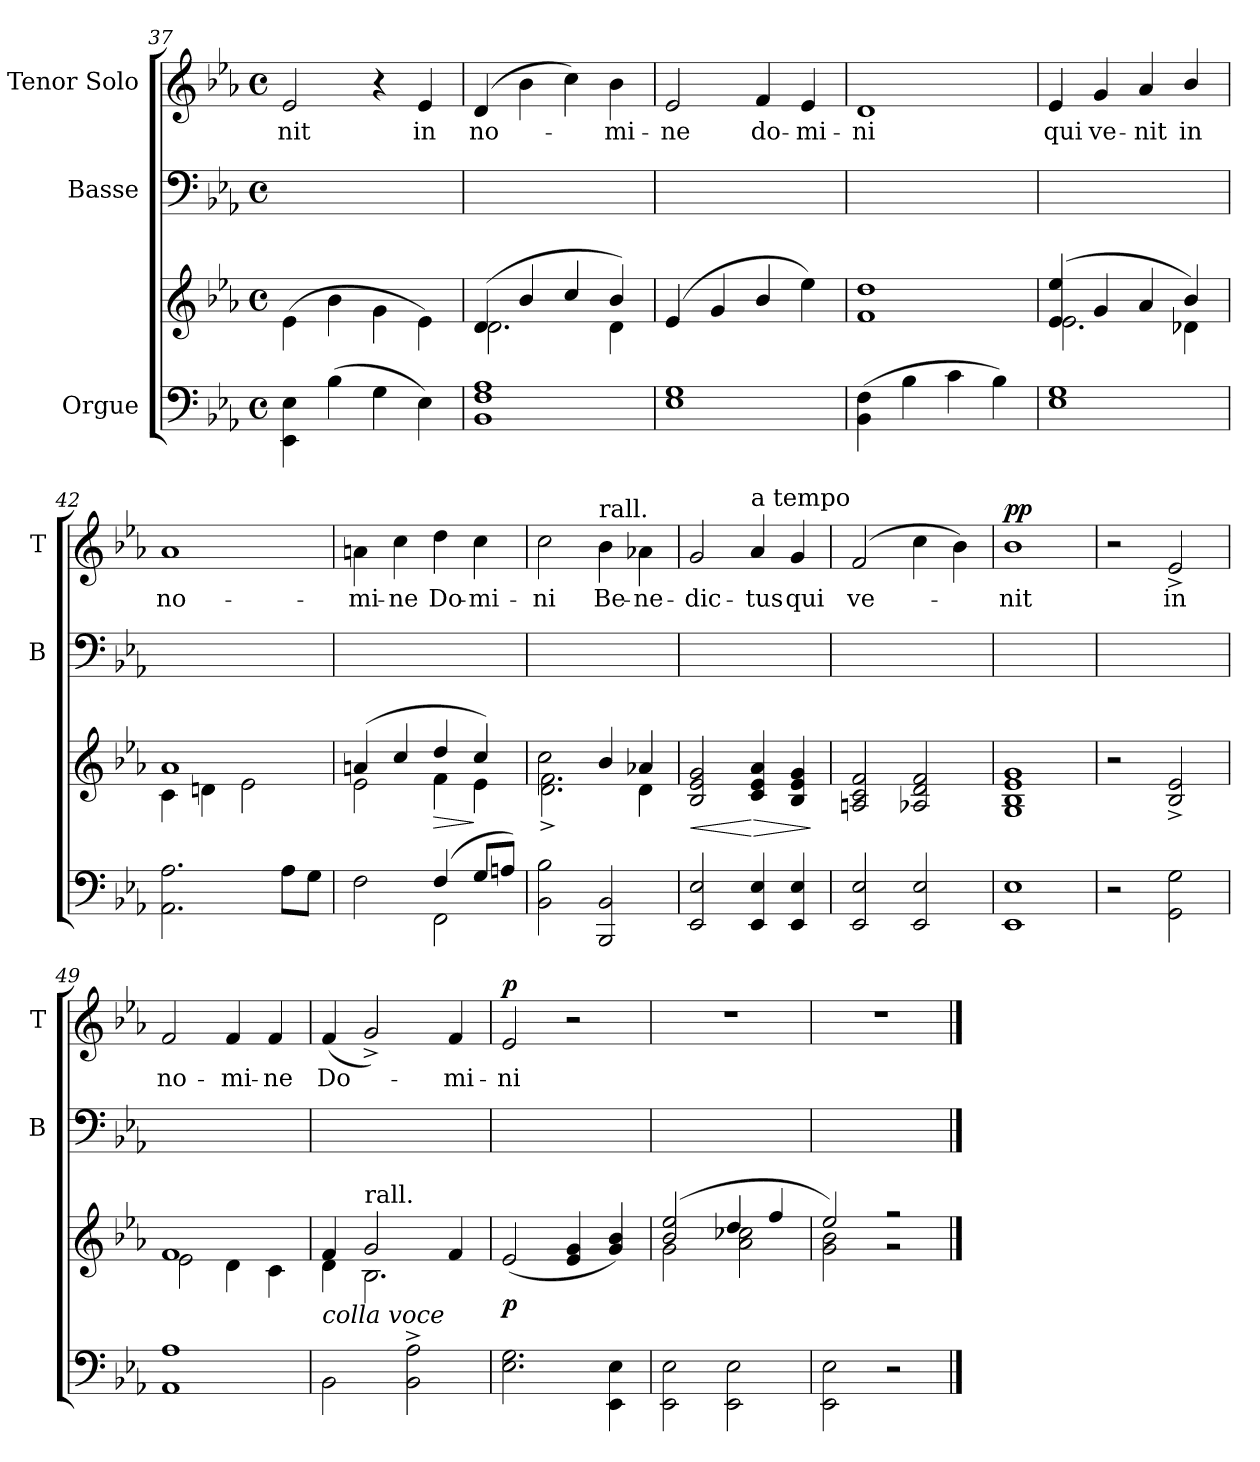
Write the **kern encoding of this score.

**kern	**kern	**dynam	**kern	**kern	**text	**dynam
*part3	*part3	*part3	*part2	*part1	*part1	*part1
*staff4	*staff3	*staff3/4	*staff2	*staff1	*staff1	*staff1
*I"Orgue	*	*	*I"Basse	*I"Tenor Solo	*	*
*	*	*	*I'B	*I'T	*	*
*clefF4	*clefG2	*	*clefF4	*clefG2	*	*
*	*	*	*	*ITrd8c12	*	*
*k[b-e-a-]	*k[b-e-a-]	*	*k[b-e-a-]	*k[b-e-a-]	*	*
*E-:	*E-:	*	*E-:	*E-:	*	*
*M4/4	*M4/4	*	*M4/4	*M4/4	*	*
*met(c)	*met(c)	*	*met(c)	*met(c)	*	*
=37	=37	=37	=37	=37	=37	=37
4EE-\ 4E-\	(>4e-\	.	1ryy	2E-/	-nit	.
(>4B-\	4b-\	.	.	.	.	.
4G\	4g\	.	.	4r	.	.
4E-\)	4e-\)	.	.	4E-/	in	.
=38	=38	=38	=38	=38	=38	=38
*	*^	*	*	*	*	*
1BB- 1F 1A-	(>4d/	2.d\	.	1ryy	(>4D/	no-	.
.	4b-/	.	.	.	4B-\	.	.
.	4cc/	.	.	.	4c\)	.	.
.	4b-/)	4d\	.	.	4B-\	-mi-	.
*	*v	*v	*	*	*	*	*
=39	=39	=39	=39	=39	=39	=39
1E- 1G	(4e-/	.	1ryy	2E-/	-ne	.
.	4g/	.	.	.	.	.
.	4b-/	.	.	4F/	do-	.
.	4ee-\)	.	.	4E-/	-mi-	.
=40	=40	=40	=40	=40	=40	=40
(>4BB-\ 4F\	1f 1dd	.	1ryy	1D	-ni	.
4B-\	.	.	.	.	.	.
4c\	.	.	.	.	.	.
4B-\)	.	.	.	.	.	.
=41	=41	=41	=41	=41	=41	=41
*	*^	*	*	*	*	*
1E- 1G	(>4e-/ 4ee-/	2.e-\	.	1ryy	4E-/	qui	.
.	4g/	.	.	.	4G/	ve-	.
.	4a-/	.	.	.	4A-/	-nit	.
.	4b-/)	4d-X\	.	.	4B-/	in	.
=42	=42	=42	=42	=42	=42	=42	=42
2.AA-\ 2.A-\	1a-	4c\	.	1ryy	1A-	no-	.
.	.	4dn\	.	.	.	.	.
.	.	2e-\	.	.	.	.	.
8A-\L	.	.	.	.	.	.	.
8G\J	.	.	.	.	.	.	.
=43	=43	=43	=43	=43	=43	=43	=43
*^	*	*	*	*	*	*	*
2F\	2ryy	(>4an/	2e-\	.	1ryy	4An\	-mi-	.
.	.	4cc/	.	.	.	4c\	-ne	.
(>4F/	2FF\	4dd/	4f\	>	.	4d\	Do-	.
8G/L	.	4cc/)	4e-\	]	.	4c\	-mi-	.
8An/J)	.	.	.	.	.	.	.	.
*v	*v	*	*	*	*	*	*	*
=44	=44	=44	=44	=44	=44	=44	=44
2BB-\ 2B-\	2cc\	2.d^<\ 2.f^<\	.	1ryy	2c\	-ni	.
!	!	!	!	!	!LO:TX:a:t=rall.	!	!
2BBB-/ 2BB-/	4b-/	.	.	.	4B-\	Be-	.
.	4a-X/	4d\	.	.	4A-X\	-ne-	.
*	*v	*v	*	*	*	*	*
=45	=45	=45	=45	=45	=45	=45
2EE-/ 2E-/	2B-/ 2e-/ 2g/	<	1ryy	2G/	-dic-	.
!	!	!	!	!LO:TX:a:t=a tempo	!	!
4EE-/ 4E-/	4c/ 4e-/ 4a-/	[ >	.	4A-/	-tus	.
4EE-/ 4E-/	4B-/ 4e-/ 4g/	.	.	4G/	qui	.
.	.	]	.	.	.	.
=46	=46	=46	=46	=46	=46	=46
2EE-/ 2E-/	2An/ 2c/ 2f/	.	1ryy	(>2F/	ve-	.
2EE-/ 2E-/	2A-X/ 2d/ 2f/	.	.	4c\	.	.
.	.	.	.	4B-\)	.	.
=47	=47	=47	=47	=47	=47	=47
!	!	!	!	!	!	!LO:DY:a
1EE- 1E-	1G 1B- 1e- 1g	.	1ryy	1B-	-nit	pp
=48	=48	=48	=48	=48	=48	=48
2r	2r	.	1ryy	2r	.	.
2GG\ 2G\	2B-^</ 2e-^</	.	.	2E-^>/	in	.
=49	=49	=49	=49	=49	=49	=49
*	*^	*	*	*	*	*
1AA- 1A-	1f	2e-\	.	1ryy	2F/	no-	.
.	.	4d\	.	.	4F/	-mi-	.
.	.	4c\	.	.	4F/	-ne	.
=50	=50	=50	=50	=50	=50	=50	=50
!	!LO:TX:b:i:t=colla voce	!	!	!	!	!	!
2BB-\	4f/	4d\	.	1ryy	(>4F/	Do-	.
!	!LO:TX:a:t=rall.	!	!	!	!	!	!
.	2g/	2.B-\	.	.	2G^>/)	.	.
2BB-^\ 2A-^\	.	.	.	.	.	.	.
.	4f/	.	.	.	4F/	-mi-	.
*	*v	*v	*	*	*	*	*
=51	=51	=51	=51	=51	=51	=51
!	!	!	!	!	!	!LO:DY:a
2.E-\ 2.G\	(>2e-/	p	1ryy	2E-/	-ni	p
.	4e-/ 4g/	.	.	2r	.	.
4EE-\ 4E-\	4g/ 4b-/)	.	.	.	.	.
=52	=52	=52	=52	=52	=52	=52
*	*^	*	*	*	*	*
2EE-\ 2E-\	(>2b-/ 2ee-/	2g\	.	1ryy	1r	.	.
2EE-\ 2E-\	4dd/	2a-\ 2cc-X\	.	.	.	.	.
.	4ff/	.	.	.	.	.	.
=53	=53	=53	=53	=53	=53	=53	=53
2EE-\ 2E-\	2ee-/)	2g\ 2b-\	.	1ryy	1r	.	.
2r	2r	2r	.	.	.	.	.
*	*v	*v	*	*	*	*	*
==	==	==	==	==	==	==
*-	*-	*-	*-	*-	*-	*-
